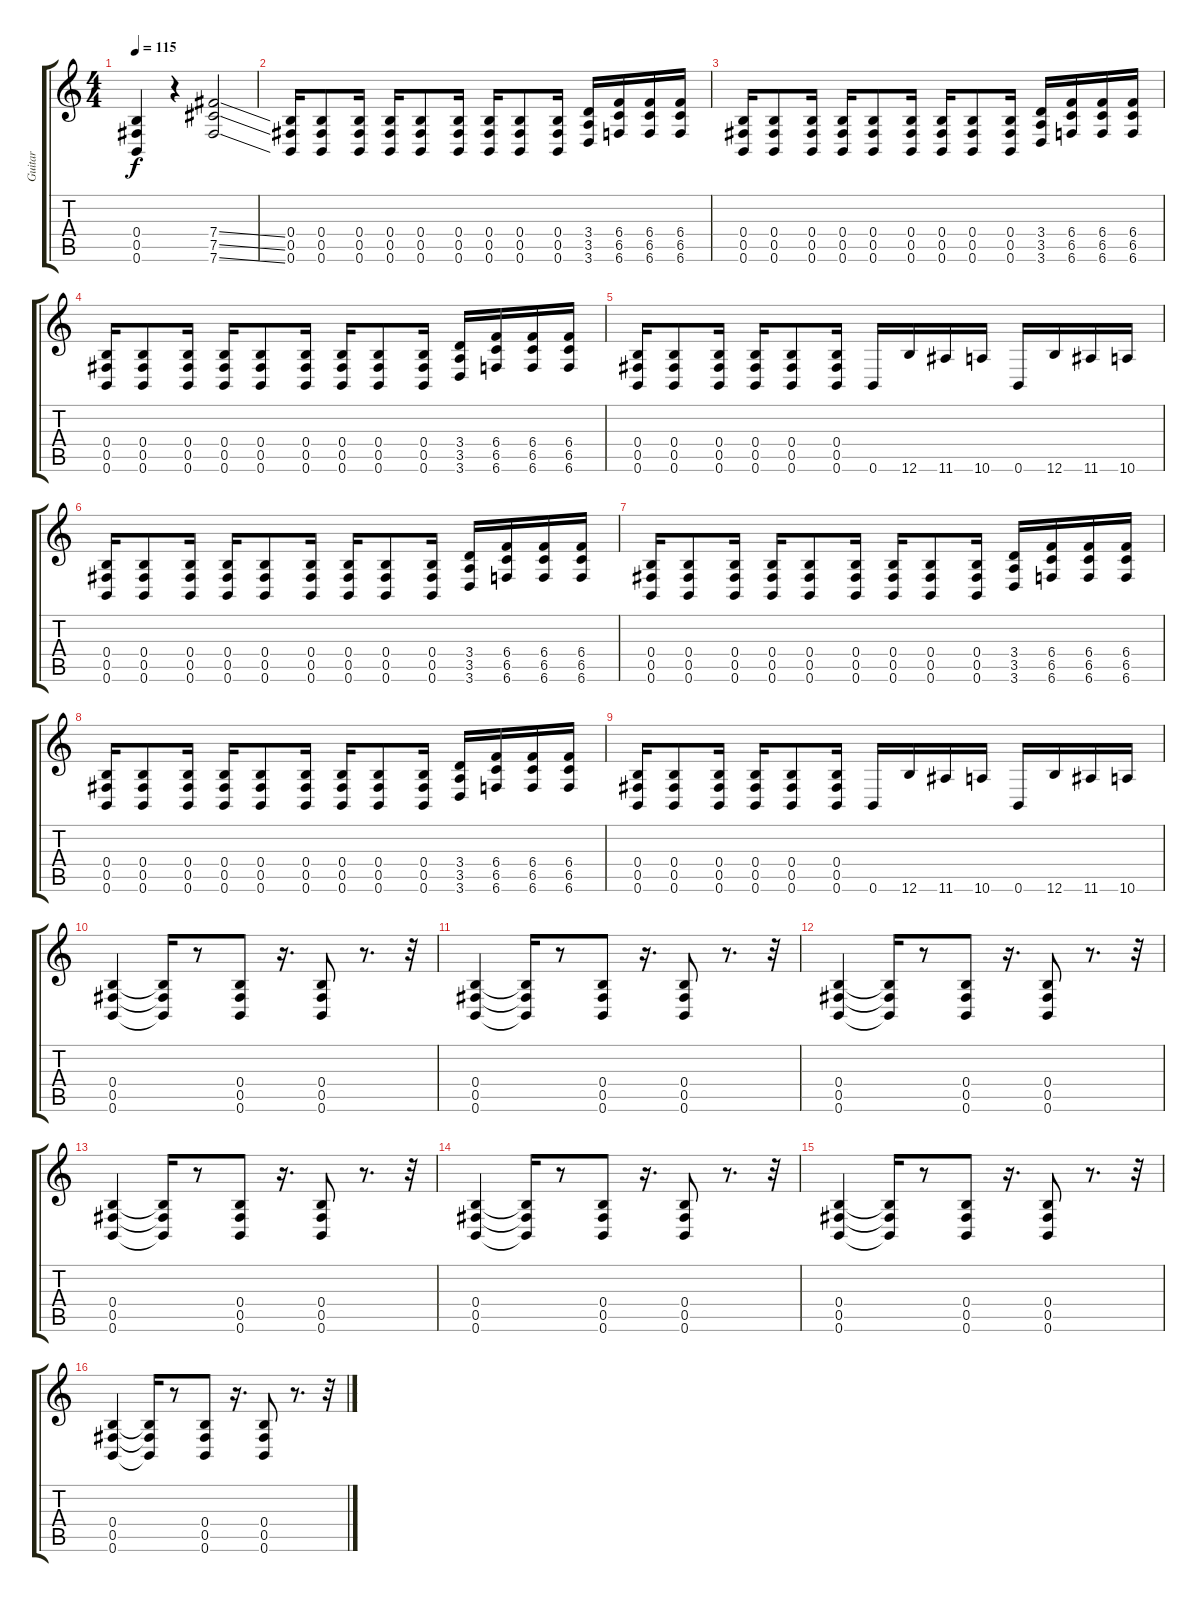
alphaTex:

\track ("Guitar" "Guitar") {instrument distortionguitar}
\staff {score tabs}
\tuning (Db4 Ab3 E3 B2 Gb2 B1) {hide}
\ts (4 4)
\tempo 115
\clef g2
\ks c
(0.4 0.5 0.6).4{dy f} r.4 (7.4{ss} 7.5{ss} 7.6{ss}).2 |
(0.4 0.5 0.6).16 (0.4 0.5 0.6).8 (0.4 0.5 0.6).16 (0.4 0.5 0.6).16 (0.4 0.5 0.6).8 (0.4 0.5 0.6).16 (0.4 0.5 0.6).16 (0.4 0.5 0.6).8 (0.4 0.5 0.6).16 (3.4 3.5 3.6).16 (6.4 6.5 6.6).16 (6.4 6.5 6.6).16 (6.4 6.5 6.6).16 |
(0.4 0.5 0.6).16 (0.4 0.5 0.6).8 (0.4 0.5 0.6).16 (0.4 0.5 0.6).16 (0.4 0.5 0.6).8 (0.4 0.5 0.6).16 (0.4 0.5 0.6).16 (0.4 0.5 0.6).8 (0.4 0.5 0.6).16 (3.4 3.5 3.6).16 (6.4 6.5 6.6).16 (6.4 6.5 6.6).16 (6.4 6.5 6.6).16 |
(0.4 0.5 0.6).16 (0.4 0.5 0.6).8 (0.4 0.5 0.6).16 (0.4 0.5 0.6).16 (0.4 0.5 0.6).8 (0.4 0.5 0.6).16 (0.4 0.5 0.6).16 (0.4 0.5 0.6).8 (0.4 0.5 0.6).16 (3.4 3.5 3.6).16 (6.4 6.5 6.6).16 (6.4 6.5 6.6).16 (6.4 6.5 6.6).16 |
(0.4 0.5 0.6).16 (0.4 0.5 0.6).8 (0.4 0.5 0.6).16 (0.4 0.5 0.6).16 (0.4 0.5 0.6).8 (0.4 0.5 0.6).16 0.6.16 12.6.16 11.6.16 10.6.16 0.6.16 12.6.16 11.6.16 10.6.16 |
(0.4 0.5 0.6).16 (0.4 0.5 0.6).8 (0.4 0.5 0.6).16 (0.4 0.5 0.6).16 (0.4 0.5 0.6).8 (0.4 0.5 0.6).16 (0.4 0.5 0.6).16 (0.4 0.5 0.6).8 (0.4 0.5 0.6).16 (3.4 3.5 3.6).16 (6.4 6.5 6.6).16 (6.4 6.5 6.6).16 (6.4 6.5 6.6).16 |
(0.4 0.5 0.6).16 (0.4 0.5 0.6).8 (0.4 0.5 0.6).16 (0.4 0.5 0.6).16 (0.4 0.5 0.6).8 (0.4 0.5 0.6).16 (0.4 0.5 0.6).16 (0.4 0.5 0.6).8 (0.4 0.5 0.6).16 (3.4 3.5 3.6).16 (6.4 6.5 6.6).16 (6.4 6.5 6.6).16 (6.4 6.5 6.6).16 |
(0.4 0.5 0.6).16 (0.4 0.5 0.6).8 (0.4 0.5 0.6).16 (0.4 0.5 0.6).16 (0.4 0.5 0.6).8 (0.4 0.5 0.6).16 (0.4 0.5 0.6).16 (0.4 0.5 0.6).8 (0.4 0.5 0.6).16 (3.4 3.5 3.6).16 (6.4 6.5 6.6).16 (6.4 6.5 6.6).16 (6.4 6.5 6.6).16 |
(0.4 0.5 0.6).16 (0.4 0.5 0.6).8 (0.4 0.5 0.6).16 (0.4 0.5 0.6).16 (0.4 0.5 0.6).8 (0.4 0.5 0.6).16 0.6.16 12.6.16 11.6.16 10.6.16 0.6.16 12.6.16 11.6.16 10.6.16 |
(0.4 0.5 0.6).4 (0.4{t} 0.5{t} 0.6{t}).16 r.8 (0.4 0.5 0.6).8 r.16{d} (0.4 0.5 0.6).8 r.8{d} r.32 |
(0.4 0.5 0.6).4 (0.4{t} 0.5{t} 0.6{t}).16 r.8 (0.4 0.5 0.6).8 r.16{d} (0.4 0.5 0.6).8 r.8{d} r.32 |
(0.4 0.5 0.6).4 (0.4{t} 0.5{t} 0.6{t}).16 r.8 (0.4 0.5 0.6).8 r.16{d} (0.4 0.5 0.6).8 r.8{d} r.32 |
(0.4 0.5 0.6).4 (0.4{t} 0.5{t} 0.6{t}).16 r.8 (0.4 0.5 0.6).8 r.16{d} (0.4 0.5 0.6).8 r.8{d} r.32 |
(0.4 0.5 0.6).4 (0.4{t} 0.5{t} 0.6{t}).16 r.8 (0.4 0.5 0.6).8 r.16{d} (0.4 0.5 0.6).8 r.8{d} r.32 |
(0.4 0.5 0.6).4 (0.4{t} 0.5{t} 0.6{t}).16 r.8 (0.4 0.5 0.6).8 r.16{d} (0.4 0.5 0.6).8 r.8{d} r.32 |
(0.4 0.5 0.6).4 (0.4{t} 0.5{t} 0.6{t}).16 r.8 (0.4 0.5 0.6).8 r.16{d} (0.4 0.5 0.6).8 r.8{d} r.32
